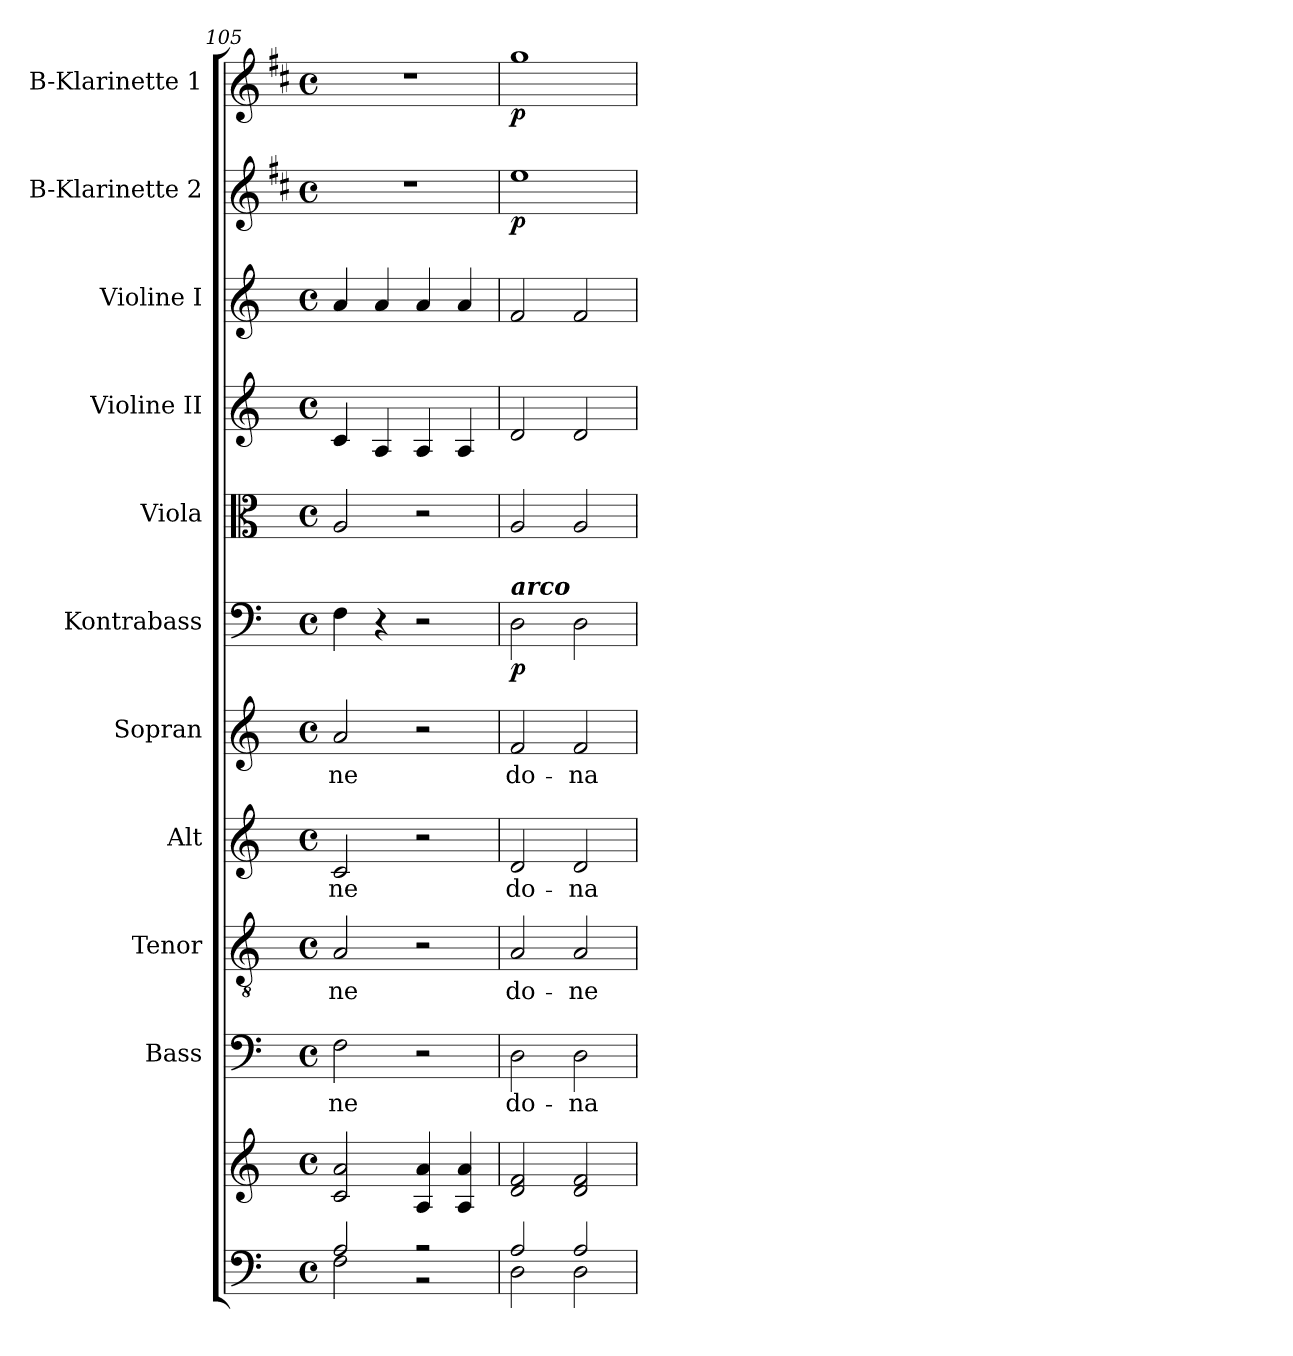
**kern	**kern	**kern	**text	**kern	**text	**kern	**text	**kern	**text	**kern	**dynam	**kern	**kern	**kern	**kern	**dynam	**kern	**dynam
*part11	*part11	*part10	*part10	*part9	*part9	*part8	*part8	*part7	*part7	*part6	*part6	*part5	*part4	*part3	*part2	*part2	*part1	*part1
*staff12	*staff11	*staff10	*staff10	*staff9	*staff9	*staff8	*staff8	*staff7	*staff7	*staff6	*staff6	*staff5	*staff4	*staff3	*staff2	*staff2	*staff1	*staff1
*	*	*I"Bass	*	*I"Tenor	*	*I"Alt	*	*I"Sopran	*	*I"Kontrabass	*	*I"Viola	*I"Violine II	*I"Violine I	*I"B-Klarinette 2	*	*I"B-Klarinette 1	*
*	*	*I'B.	*	*I'T.	*	*I'A.	*	*I'S.	*	*I'Kb.	*	*I'Vla.	*I'Vl. II	*I'Vl. I	*I'B Kl. 2	*	*I'B Kl. 1	*
*clefF4	*clefG2	*clefF4	*	*clefGv2	*	*clefG2	*	*clefG2	*	*clefF4	*	*clefC3	*clefG2	*clefG2	*clefG2	*	*clefG2	*
*	*	*	*	*	*	*	*	*	*	*ITrd7c12	*	*	*	*	*ITrd1c2	*	*ITrd1c2	*
*k[]	*k[]	*k[]	*	*k[]	*	*k[]	*	*k[]	*	*k[]	*	*k[]	*k[]	*k[]	*k[]	*	*k[]	*
*C:	*C:	*C:	*	*C:	*	*C:	*	*C:	*	*C:	*	*C:	*C:	*C:	*C:	*	*C:	*
*M4/4	*M4/4	*M4/4	*	*M4/4	*	*M4/4	*	*M4/4	*	*M4/4	*	*M4/4	*M4/4	*M4/4	*M4/4	*	*M4/4	*
*met(c)	*met(c)	*met(c)	*	*met(c)	*	*met(c)	*	*met(c)	*	*met(c)	*	*met(c)	*met(c)	*met(c)	*met(c)	*	*met(c)	*
=105	=105	=105	=105	=105	=105	=105	=105	=105	=105	=105	=105	=105	=105	=105	=105	=105	=105	=105
*^	*	*	*	*	*	*	*	*	*	*	*	*	*	*	*	*	*	*
!	!	!	!	!LO:LY:b	!	!LO:LY:b	!	!LO:LY:b	!	!LO:LY:b	!	!	!	!	!	!	!	!	!
2A/	2F\	2c/ 2a/	2F\	-ne	2A/	-ne	2c/	-ne	2a/	-ne	4FF\	.	2A/	4c/	4a/	1r	.	1r	.
.	.	.	.	.	.	.	.	.	.	.	4r	.	.	4A/	4a/	.	.	.	.
2r	2r	4A/ 4a/	2r	.	2r	.	2r	.	2r	.	2r	.	2r	4A/	4a/	.	.	.	.
.	.	4A/ 4a/	.	.	.	.	.	.	.	.	.	.	.	4A/	4a/	.	.	.	.
=106	=106	=106	=106	=106	=106	=106	=106	=106	=106	=106	=106	=106	=106	=106	=106	=106	=106	=106	=106
!	!	!	!	!	!	!	!	!	!	!	!LO:TX:a:Bi:t=arco	!	!	!	!	!	!	!	!
!	!	!	!	!LO:LY:b	!	!LO:LY:b	!	!LO:LY:b	!	!LO:LY:b	!	!LO:DY:b	!	!	!	!	!LO:DY:b	!	!LO:DY:b
2A/	2D\	2d/ 2f/	2D\	do-	2A/	do-	2d/	do-	2f/	do-	2DD\	p	2A/	2d/	2f/	1dd	p	1ff	p
!	!	!	!	!LO:LY:b	!	!LO:LY:b	!	!LO:LY:b	!	!LO:LY:b	!	!	!	!	!	!	!	!	!
2A/	2D\	2d/ 2f/	2D\	-na	2A/	-ne	2d/	-na	2f/	-na	2DD\	.	2A/	2d/	2f/	.	.	.	.
*v	*v	*	*	*	*	*	*	*	*	*	*	*	*	*	*	*	*	*	*
=	=	=	=	=	=	=	=	=	=	=	=	=	=	=	=	=	=	=
*-	*-	*-	*-	*-	*-	*-	*-	*-	*-	*-	*-	*-	*-	*-	*-	*-	*-	*-
